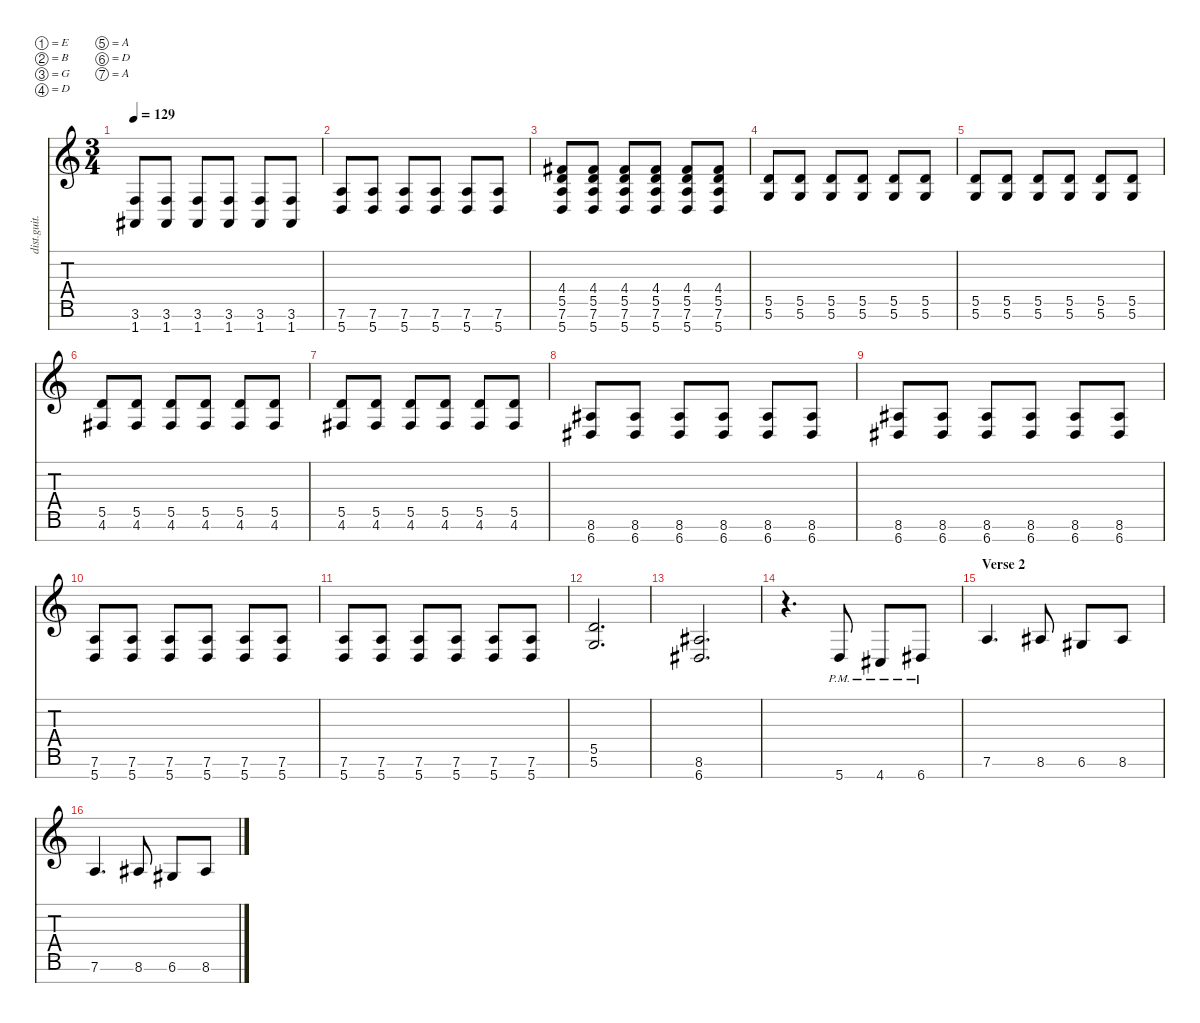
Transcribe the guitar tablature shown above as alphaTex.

\defaultSystemsLayout 4
\hideDynamics
\bracketExtendMode nobrackets
\otherSystemsTrackNameOrientation horizontal
\track ("Electric Guitar" "dist.guit.") {instrument distortionguitar}
\staff {score tabs}
\tuning (E4 B3 G3 D3 A2 D2 A1)
\ts (3 4)
\tempo 129
\clef g2
\ks c
(1.7{acc #} 3.6).8{dy mf} (1.7{acc #} 3.6).8 (1.7{acc #} 3.6).8 (1.7{acc #} 3.6).8 (1.7{acc #} 3.6).8 (1.7{acc #} 3.6).8 |
(5.7 7.6).8 (5.7 7.6).8 (5.7 7.6).8 (5.7 7.6).8 (5.7 7.6).8 (5.7 7.6).8 |
(5.7 7.6 4.4{acc #} 5.5).8 (5.7 7.6 4.4{acc #} 5.5).8 (5.7 7.6 4.4{acc #} 5.5).8 (5.7 7.6 4.4{acc #} 5.5).8 (5.7 7.6 4.4{acc #} 5.5).8 (5.7 7.6 4.4{acc #} 5.5).8 |
(5.6 5.5).8 (5.6 5.5).8 (5.6 5.5).8 (5.6 5.5).8 (5.6 5.5).8 (5.6 5.5).8 |
(5.6 5.5).8 (5.6 5.5).8 (5.6 5.5).8 (5.6 5.5).8 (5.6 5.5).8 (5.6 5.5).8 |
(4.6{acc #} 5.5).8 (4.6{acc #} 5.5).8 (4.6{acc #} 5.5).8 (4.6{acc #} 5.5).8 (4.6{acc #} 5.5).8 (4.6{acc #} 5.5).8 |
(4.6{acc #} 5.5).8 (4.6{acc #} 5.5).8 (4.6{acc #} 5.5).8 (4.6{acc #} 5.5).8 (4.6{acc #} 5.5).8 (4.6{acc #} 5.5).8 |
(6.7{acc #} 8.6{acc #}).8 (6.7{acc #} 8.6{acc #}).8 (6.7{acc #} 8.6{acc #}).8 (6.7{acc #} 8.6{acc #}).8 (6.7{acc #} 8.6{acc #}).8 (6.7{acc #} 8.6{acc #}).8 |
(6.7{acc #} 8.6{acc #}).8 (6.7{acc #} 8.6{acc #}).8 (6.7{acc #} 8.6{acc #}).8 (6.7{acc #} 8.6{acc #}).8 (6.7{acc #} 8.6{acc #}).8 (6.7{acc #} 8.6{acc #}).8 |
(5.7 7.6).8 (5.7 7.6).8 (5.7 7.6).8 (5.7 7.6).8 (5.7 7.6).8 (5.7 7.6).8 |
(5.7 7.6).8 (5.7 7.6).8 (5.7 7.6).8 (5.7 7.6).8 (5.7 7.6).8 (5.7 7.6).8 |
(5.6 5.5).2{d} |
(6.7{acc #} 8.6{acc #}).2{d} |
r.4{d} 5.7{pm}.8 4.7{pm acc #}.8 6.7{pm acc #}.8 |
\section ("" "Verse 2")
7.6.4{d} 8.6{acc #}.8 6.6{acc #}.8 8.6{acc #}.8 |
7.6.4{d} 8.6{acc #}.8 6.6{acc #}.8 8.6{acc #}.8
